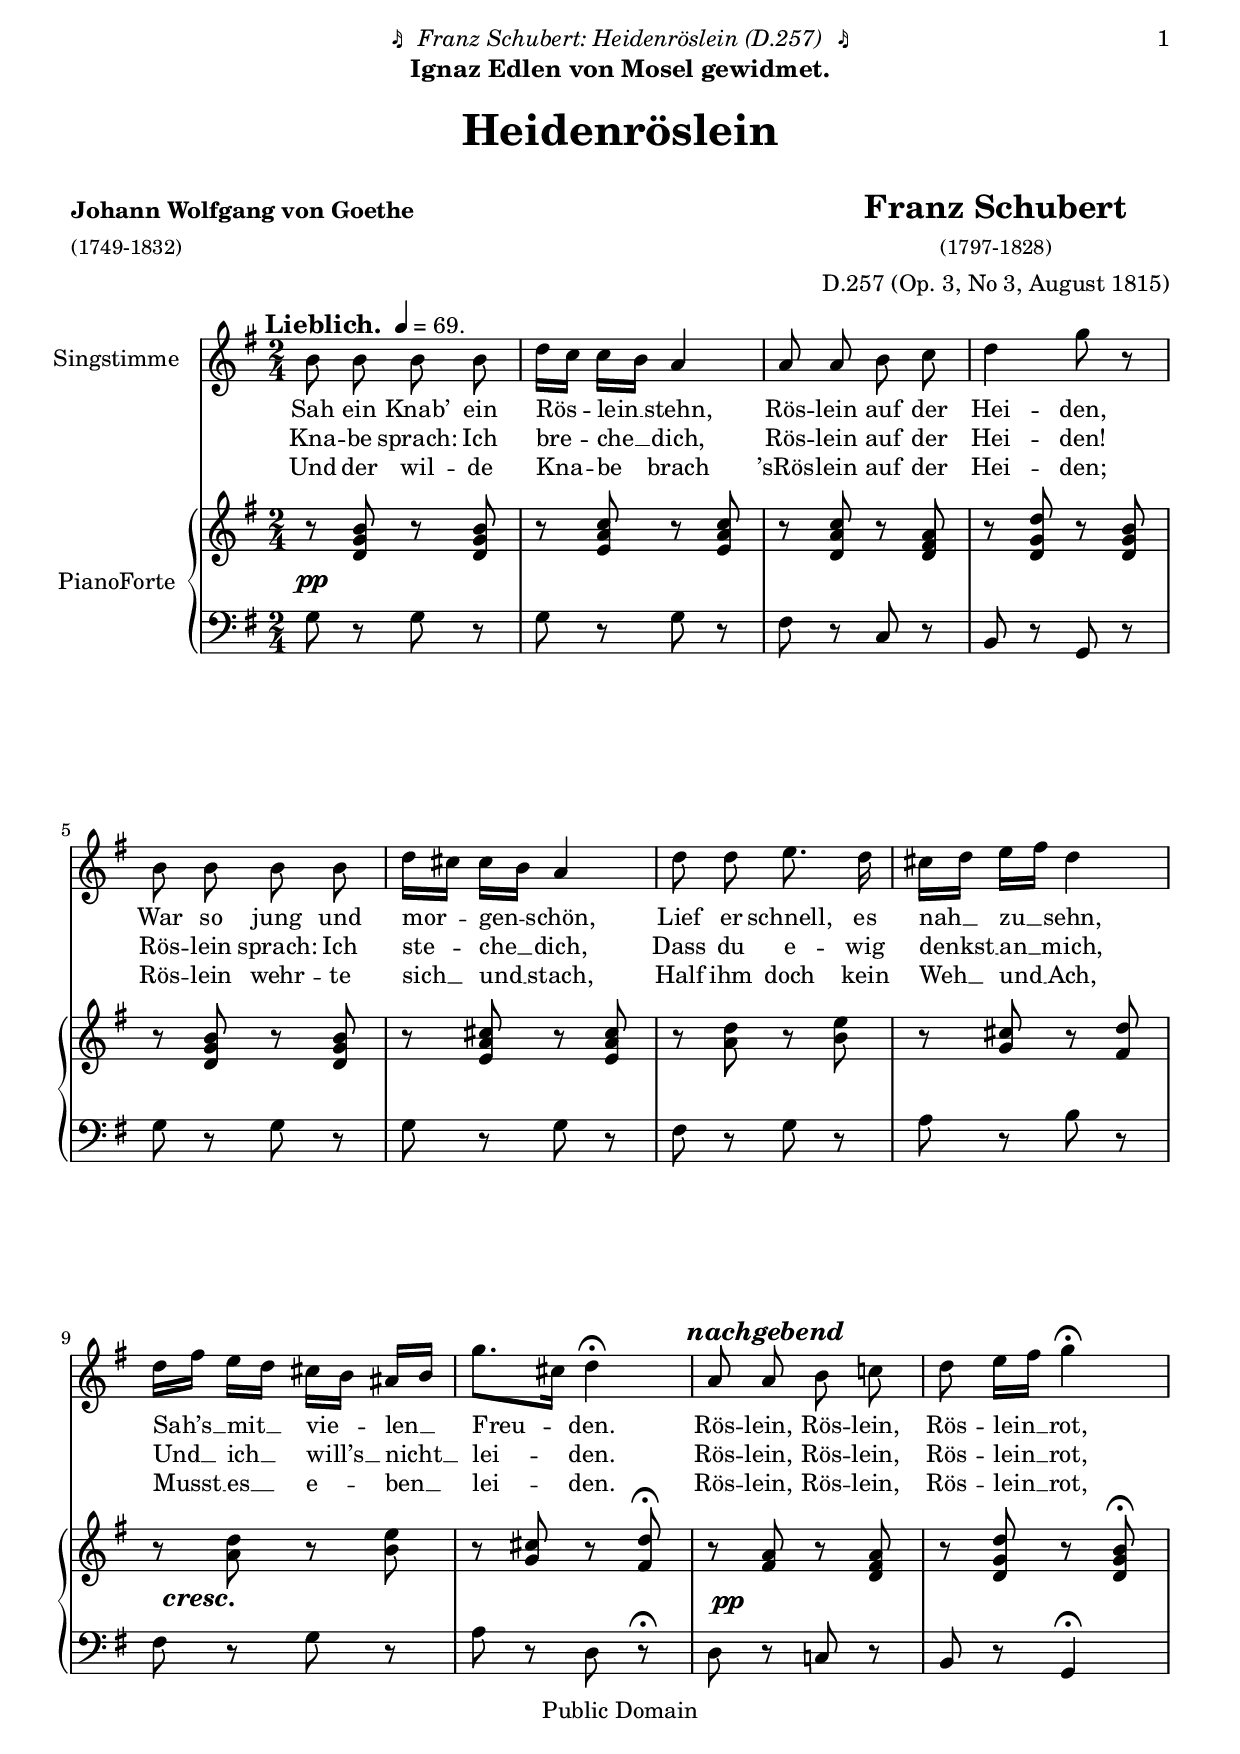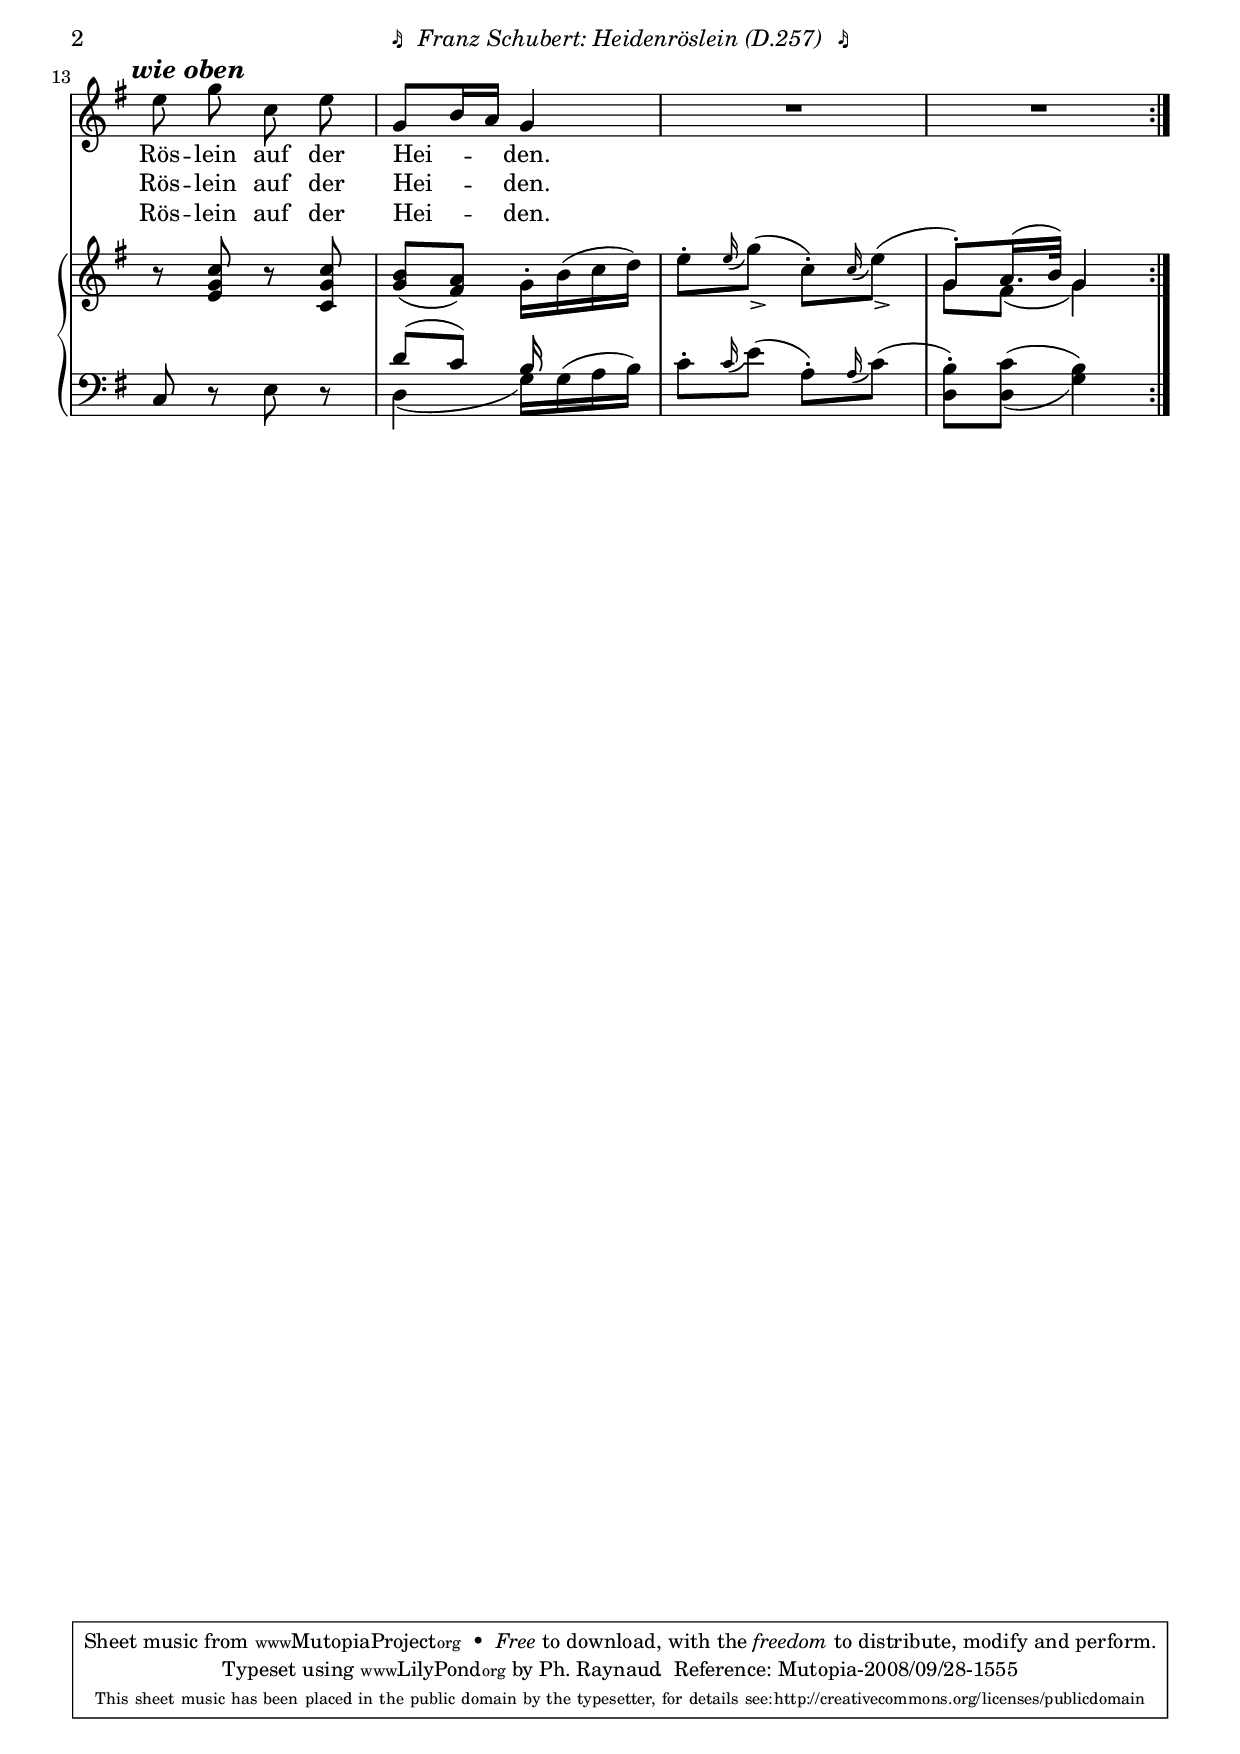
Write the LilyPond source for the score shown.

%%%%%%%%%%%%%%%%%%%%%%%%%%%%%%%%%%%%%%%%%%%%%%%%%%%%%%%%%%%%%%%%%%%%%%%%%%%%%%%%%%%%%%%%%%%%%%%%%%%%%%%%%%%%%%%%%%%%%%%%
%
%                                        FICHIER SchubertF-D257-Heidenroeslein.ly
%
%%%%%%%%%%%%%%%%%%%%%%%%%%%%%%%%%%%%%%%%%%%%%%%%%%%%%%%%%%%%%%%%%%%%%%%%%%%%%%%%%%%%%%%%%%%%%%%%%%%%%%%%%%%%%%%%%%%%%%%%
%
%             FRANZ SCHUBERT: Gesang "Heidenröslein", für eine Singstimme mit Klavierbegleitung
%                                       AVEC SORTIES PARTITION ET MIDI SEPAREES
%                                                  
%%%%%%%%%%%%%%%%%%%%%%%%%%%%%%%%%%%%%%%%%%%%%%%%%%%%%%%%%%%%%%%%%%%%%%%%%%%%%%%%%%%%%%%%%%%%%%%%%%%%%%%%%%%%%%%%%%%%%%%%

\version "2.11.57"
\include "italiano.ly"

\paper {
%#(set-paper-size "a4")
%#(set-paper-size "letter")

line-width = 186\mm
#(define left-margin (/ (- paper-width  (* 186 mm)) 2))
 indent = 22\mm
 oddHeaderMarkup  = \markup \fill-line {
  " " { \italic "♫  Franz Schubert: Heidenröslein (D.257)  ♫" }  \fromproperty #'page:page-number-string }
 evenHeaderMarkup =  \markup \fill-line {
  \fromproperty #'page:page-number-string { \italic "♫  Franz Schubert: Heidenröslein (D.257)  ♫" } " " }
#(ly:set-option 'point-and-click #f)
}

\header {
 dedication = \markup \center-column { \fontsize #0.5 \bold "Ignaz Edlen von Mosel gewidmet." " " }
 title = \markup { \fontsize #1.5 "Heidenröslein" }
 subsubtitle = " "
 poet = \markup { \column {
  \line { \bold "Johann Wolfgang von Goethe" }
  \line { \small "(1749-1832)" } } }
 composer = \markup \center-column { \fontsize #3 \bold "Franz Schubert" \small "(1797-1828)" "D.257 (Op. 3, No 3, August 1815)" }
% MUTOPIA
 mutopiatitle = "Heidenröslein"
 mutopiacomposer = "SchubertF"
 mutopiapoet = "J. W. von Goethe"
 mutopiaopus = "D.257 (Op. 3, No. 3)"
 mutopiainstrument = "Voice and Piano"
 date = "1815"
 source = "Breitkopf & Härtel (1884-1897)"
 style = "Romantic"
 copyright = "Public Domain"
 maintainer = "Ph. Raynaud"
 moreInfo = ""
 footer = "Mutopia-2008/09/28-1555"
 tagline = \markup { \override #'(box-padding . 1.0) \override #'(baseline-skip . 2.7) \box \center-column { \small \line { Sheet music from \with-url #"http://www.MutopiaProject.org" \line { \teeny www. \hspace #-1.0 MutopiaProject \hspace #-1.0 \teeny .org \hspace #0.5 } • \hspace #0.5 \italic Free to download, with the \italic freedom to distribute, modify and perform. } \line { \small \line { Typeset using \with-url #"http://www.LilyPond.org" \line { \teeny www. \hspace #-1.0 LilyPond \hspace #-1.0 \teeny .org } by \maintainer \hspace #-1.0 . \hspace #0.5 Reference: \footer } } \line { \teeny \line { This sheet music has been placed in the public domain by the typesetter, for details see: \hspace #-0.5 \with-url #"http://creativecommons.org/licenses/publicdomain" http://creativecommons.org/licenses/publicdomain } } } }
}

%%%%%%%%%%%%%%%%%%%%%%%%%%%%%%%%%%%%%%%%%%%%%%%%%%%%%%%%%%%%%%%%%%%%%%%%%%%%%%%%%%%%%%%%%%%%%%%%%%%%%%%%%%%%%%%%%%%%%%%%
%
%                                           STRUCTURE GENERALE DU FICHIER
%
%  Les sorties Partition et Midi sont dissociées (le volume de la sortie Midi a été affiné).
%  Des "\break" ont été introduits pour unifier les deux formats de sortie PDF
%
%  -  IDENTIFICATEURS DE FONCTIONS
%  A. POÈME
%  B. CHANT: B1: Notes B2: dynamiques
%  C. PIANO: C1: Notes PIANO HAUT  C2: Notes PIANO BAS  C3: Dynamiques partition  C4: Dynamiques midi
%  D. SORTIE PARTITION
%  E. SORTIE MIDI
%
%%%%%%%%%%%%%%%%%%%%%%%%%%%%%%%%%%%%%%%%%%%%%%%%%%%%%%%%%%%%%%%%%%%%%%%%%%%%%%%%%%%%%%%%%%%%%%%%%%%%%%%%%%%%%%%%%%%%%%%%

%%%%%%%%%%%%%%%%%%%%%%%%%%%%%%%%%%%%%%%%%%%%%%%%%%%%%%%%%%%%%%%%%%%%%%%%%%%%%%%%%%%%%%%%%%%%%%%%%%%%%%%%%%%%%%%%%%%%%%%%
%                                           IDENTIFICATEURS DE FONCTIONS
%%%%%%%%%%%%%%%%%%%%%%%%%%%%%%%%%%%%%%%%%%%%%%%%%%%%%%%%%%%%%%%%%%%%%%%%%%%%%%%%%%%%%%%%%%%%%%%%%%%%%%%%%%%%%%%%%%%%%%%%

%----- TEMPI
TEMPOBASE = \tempo 4=69
TEMPORIT  = \tempo 4=35
TEMPOFIN  = \tempo 4=60
%----- TONALITÉS ET MESURES
KEY   = { \key sol \major }
TIME  = { \time 2/4 }
%----- MOUVEMENT
MOVEMENT = \markup {
  { \bold \large { \hspace #-4.0 "Lieblich. " } }
  { \smaller \general-align #Y #DOWN \note #"4" #1 = 69. }
}
%----- INSTRUMENTS
ICHANT = {
 \set Staff.midiInstrument = "oboe"
 \set Staff.midiMinimumVolume = #0
 \set Staff.midiMaximumVolume = #1
}
IPIANOHAUT = {
 \set Staff.midiInstrument = "acoustic grand"
 \set Staff.midiMinimumVolume = #0
 \set Staff.midiMaximumVolume = #0.8
}
IPIANOBAS = {
 \set Staff.midiInstrument = "bright acoustic"
 \set Staff.midiMinimumVolume = #0
 \set Staff.midiMaximumVolume = #0.9
}
%----- CRESCENDO et MARKUP
CRESCM     = \markup { \large \bold \italic "cresc." }
NACHGEBEND = \markup { \large \bold \italic { \hspace #-2 "nachgebend" } }
WIEOBEN    = \markup { \large \bold \italic { \hspace #-2 "wie oben" } }
%----- DYNAMIQUE SPECIALE
SFORZATO = \markup { \musicglyph #"scripts.sforzato" }
%----- REPOSITIONNEMENT DES DYNAMIQUES
DYNEXO =
 #(define-music-function (parser location beg-end) (pair?)
 #{ \once \override DynamicText #'extra-offset = #$beg-end #})
%----- REPOSITIONNEMENT DES MARKUP
TSCREXO =
 #(define-music-function (parser location beg-end) (pair?)
 #{ \override TextScript #'extra-offset = #$beg-end #})

%%%%%%%%%%%%%%%%%%%%%%%%%%%%%%%%%%%%%%%%%%%%%%%%%%%%%%%%%%%%%%%%%%%%%%%%%%%%%%%%%%%%%%%%%%%%%%%%%%%%%%%%%%%%%%%%%%%%%%%%
%                                           A. POEME
%%%%%%%%%%%%%%%%%%%%%%%%%%%%%%%%%%%%%%%%%%%%%%%%%%%%%%%%%%%%%%%%%%%%%%%%%%%%%%%%%%%%%%%%%%%%%%%%%%%%%%%%%%%%%%%%%%%%%%%%

poemeA = \lyricmode {
\set fontSize = #-.5
Sah ein Knab’ ein Rös -- lein __ stehn,
Rös -- lein auf der Hei -- den,
War so jung und mor -- gen -- schön,
Lief er schnell, es nah __ zu __ sehn,
Sah’s __ mit __ vie -- len __ Freu -- den.
Rös -- lein, Rös -- lein, Rös -- lein __ rot,
Rös -- lein auf der Hei -- den.
}

poemeB = \lyricmode {
\set fontSize = #-.5

Kna -- be sprach: Ich bre -- che __ dich,
Rös -- lein auf der Hei -- den!
Rös -- lein sprach: Ich ste -- che __ dich,
Dass du e -- wig denkst __ an __ mich,
Und __ ich __ will’s __ nicht __ lei -- den.
Rös -- lein, Rös -- lein, Rös -- lein __ rot,
Rös -- lein auf der Hei -- den.
}

poemeC = \lyricmode {
\set fontSize = #-.5

Und der wil -- de Kna -- be brach
’sRös -- lein auf der Hei -- den;
Rös -- lein wehr -- te sich __ und __ stach,
Half ihm doch kein Weh __ und __ Ach,
Musst __ es __ e -- ben __ lei -- den.
Rös -- lein, Rös -- lein, Rös -- lein __ rot,
Rös -- lein auf der Hei -- den.
}


%%%%%%%%%%%%%%%%%%%%%%%%%%%%%%%%%%%%%%%%%%%%%%%%%%%%%%%%%%%%%%%%%%%%%%%%%%%%%%%%%%%%%%%%%%%%%%%%%%%%%%%%%%%%%%%%%%%%%%%%
%                                           B1. CHANT : NOTES
%%%%%%%%%%%%%%%%%%%%%%%%%%%%%%%%%%%%%%%%%%%%%%%%%%%%%%%%%%%%%%%%%%%%%%%%%%%%%%%%%%%%%%%%%%%%%%%%%%%%%%%%%%%%%%%%%%%%%%%%

chant = \relative do'' {
%--- 1
si8 si si si
re16[ do] do[ si] la4
la8 la si do
re4 sol8 r
%--- 5
si,8 si si si
re16[ dod] dod[ si] la4
re8 re mi8. re16
dod16[ re] mi[ fad] re4
re16[ fad] mi[ re] dod[ si] lad[ si]
sol'8.[ dod,16] re4\fermata
%--- 11
la8 la si do!
re8 mi16[ fad] sol4\fermata
mi8 sol do, mi
sol,[ si16 la] sol4
R2*2
\bar ":|"
}

chantPart = { \chant }
chantMidi = \repeat unfold 3 { \chant }

%%%%%%%%%%%%%%%%%%%% RÉSUMÉ PARTITION
notePartChant = {
 \clef treble
 \KEY \TIME
 \set autoBeaming = ##f
 s1*0 ^\MOVEMENT
 \set Staff.instrumentName = "Singstimme "
 \chantPart
}

%%%%%%%%%%%%%%%%%%%% RÉSUMÉ MIDI
noteMidiChant = {
 \KEY \TIME
 \ICHANT
 \chantMidi
}


%%%%%%%%%%%%%%%%%%%%%%%%%%%%%%%%%%%%%%%%%%%%%%%%%%%%%%%%%%%%%%%%%%%%%%%%%%%%%%%%%%%%%%%%%%%%%%%%%%%%%%%%%%%%%%%%%%%%%%%%
%                                           B2. CHANT : DYNAMIQUES PARTITION
%%%%%%%%%%%%%%%%%%%%%%%%%%%%%%%%%%%%%%%%%%%%%%%%%%%%%%%%%%%%%%%%%%%%%%%%%%%%%%%%%%%%%%%%%%%%%%%%%%%%%%%%%%%%%%%%%%%%%%%%

%%%%%%%%%%%%%%%%%%%% PARTITION
dynPartChant = {
\dynamicUp
%--- 1
s2*10
%--- 11
s2^\NACHGEBEND
s2
s2^\WIEOBEN
s2*3
}


%%%%%%%%%%%%%%%%%%%%%%%%%%%%%%%%%%%%%%%%%%%%%%%%%%%%%%%%%%%%%%%%%%%%%%%%%%%%%%%%%%%%%%%%%%%%%%%%%%%%%%%%%%%%%%%%%%%%%%%%
%                                           C1. PIANO HAUT : NOTES
%%%%%%%%%%%%%%%%%%%%%%%%%%%%%%%%%%%%%%%%%%%%%%%%%%%%%%%%%%%%%%%%%%%%%%%%%%%%%%%%%%%%%%%%%%%%%%%%%%%%%%%%%%%%%%%%%%%%%%%%

pianoHaut = \relative do' {
%--- 1
r8 <re sol si> r <re sol si> 
r8 <mi la do> r <mi la do> 
r8 <re la' do> r <re fad la> 
r8 <re sol re'> r <re sol si> 
%--- 5
r8 <re sol si> r <re sol si> 
r8 <mi la dod> r <mi la dod> 
r8 <la re> r <si mi>
r8 <sol dod> r <fad re'>
r8 <la re> r <si mi>
r8 <sol dod> r <fad re'>\fermata
%--- 11
r8 <fad la> r <re fad la> 
r8 <re sol re'> r <re sol si>\fermata
r8 <mi sol do> r <do sol' do>
<sol' si>8([ <fad la>]) sol16-.[ si( do re)]
%--- 15-16
<< { \stemDown mi8-.[ \stemUp \slurDown \appoggiatura mi16 \stemDown \slurUp sol8]( do,8-.)[
     \stemUp \slurDown \appoggiatura do16 \stemDown \slurUp mi8]( | \stemUp sol,8-.)[ la16.( si32)] sol4 } 
\\ { s2 | sol8[ fad]( sol4) } >> 
}

%%%%%%%%%%%%%%%%%%%% RÉSUMÉ PARTITION
notePartPianoHaut = {
 \clef treble
 \KEY \TIME
% \set autoBeaming = ##f
 \pianoHaut
}

%%%%%%%%%%%%%%%%%%%% RÉSUMÉ MIDI
noteMidiPianoHaut = {
 \KEY \TIME
 \IPIANOHAUT
 \repeat unfold 3 { \pianoHaut }
}


%%%%%%%%%%%%%%%%%%%%%%%%%%%%%%%%%%%%%%%%%%%%%%%%%%%%%%%%%%%%%%%%%%%%%%%%%%%%%%%%%%%%%%%%%%%%%%%%%%%%%%%%%%%%%%%%%%%%%%%%
%                                           C2. PIANO BAS : NOTES
%%%%%%%%%%%%%%%%%%%%%%%%%%%%%%%%%%%%%%%%%%%%%%%%%%%%%%%%%%%%%%%%%%%%%%%%%%%%%%%%%%%%%%%%%%%%%%%%%%%%%%%%%%%%%%%%%%%%%%%%

pianoBas = \relative do' {
%--- 1
sol8 r sol r
sol8 r sol r
fad8 r do r
si8 r sol r
%--- 5
sol'8 r sol r
sol8 r sol r
fad8 r sol r
la8 r si r
fad8 r sol r
la8 r re, r^\fermataMarkup
%--- 11
re8 r do! r
si r sol4^\fermataMarkup
do8 r mi r
<< { re'8([ do]) si16 s8. } \\ { re,4( sol16)[ sol^( la si)] } >>
do8-.[ \appoggiatura do16 mi8]( la,-.)[ \appoggiatura la16 do8](
<re, si'>8-.)[ \set doubleSlurs = ##t <re do'>]( <sol si>4) \set doubleSlurs = ##f
}

%%%%%%%%%%%%%%%%%%%% RÉSUMÉ PARTITION
notePartPianoBas = {
 \clef bass
 \KEY \TIME
% \set autoBeaming = ##f
 \pianoBas
}

%%%%%%%%%%%%%%%%%%%% RÉSUMÉ MIDI
noteMidiPianoBas = {
 \KEY \TIME
 \IPIANOBAS
 \repeat unfold 3 { \pianoBas }
}


%%%%%%%%%%%%%%%%%%%%%%%%%%%%%%%%%%%%%%%%%%%%%%%%%%%%%%%%%%%%%%%%%%%%%%%%%%%%%%%%%%%%%%%%%%%%%%%%%%%%%%%%%%%%%%%%%%%%%%%%
%                                           C3. PIANO : DYNAMIQUES POUR LA PARTITION
%%%%%%%%%%%%%%%%%%%%%%%%%%%%%%%%%%%%%%%%%%%%%%%%%%%%%%%%%%%%%%%%%%%%%%%%%%%%%%%%%%%%%%%%%%%%%%%%%%%%%%%%%%%%%%%%%%%%%%%%

dynPartPiano = { 
\TSCREXO #'(1 . 1)
%--- 1
s2\pp
s2*7
%--- 9
s2-\CRESCM
s2
%--- 11
\DYNEXO #'(1 . 0) s2\pp
s2*3
s8 s8-\SFORZATO s8 s8-\SFORZATO
s2
}

%%%%%%%%%%%%%%%%%%%%%%%%%%%%%%%%%%%%%%%%%%%%%%%%%%%%%%%%%%%%%%%%%%%%%%%%%%%%%%%%%%%%%%%%%%%%%%%%%%%%%%%%%%%%%%%%%%%%%%%%
%                                           C4. PIANO : DYNAMIQUES POUR LE MIDI
%%%%%%%%%%%%%%%%%%%%%%%%%%%%%%%%%%%%%%%%%%%%%%%%%%%%%%%%%%%%%%%%%%%%%%%%%%%%%%%%%%%%%%%%%%%%%%%%%%%%%%%%%%%%%%%%%%%%%%%%

dynMidiPianoA = {
%--- 1
\TEMPOBASE s2\pp
s2*7
%--- 9
s2\cr
s4 \TEMPORIT s4\!\mf
%--- 11
\TEMPOBASE s2\pp
s4 \TEMPORIT s4
\TEMPOBASE s2*3
s4 \TEMPOFIN s4
}

dynMidiPiano = \repeat unfold 3 { \dynMidiPianoA }

%%%%%%%%%%%%%%%%%%%%%%%%%%%%%%%%%%%%%%%%%%%%%%%%%%%%%%%%%%%%%%%%%%%%%%%%%%%%%%%%%%%%%%%%%%%%%%%%%%%%%%%%%%%%%%%%%%%%%%%%
%                                           D. SORTIE PARTITION SEULE
%%%%%%%%%%%%%%%%%%%%%%%%%%%%%%%%%%%%%%%%%%%%%%%%%%%%%%%%%%%%%%%%%%%%%%%%%%%%%%%%%%%%%%%%%%%%%%%%%%%%%%%%%%%%%%%%%%%%%%%%

%{ --------------------
-------------------- %}

\score {
 <<
  \new Voice = "chant"  << \notePartChant \dynPartChant >>
  \new Lyrics \lyricsto "chant" \poemeA
  \new Lyrics \lyricsto "chant" \poemeB
  \new Lyrics \lyricsto "chant" \poemeC

  \new PianoStaff <<
   \set PianoStaff.instrumentName = "PianoForte "
   \new Staff = "pianoUp"    << \notePartPianoHaut >>
   \new Dynamics = "dynamics" \dynPartPiano
   \new Staff = "pianoDown"  << \notePartPianoBas >>
  >>
 >>

 \layout {
  \context {
   \Score
   \override SpacingSpanner #'spacing-increment = #1
  }
  \context {
   \type "Engraver_group"
   \name Dynamics
   \alias Voice % So that \CRESC works, for example.
   \consists "Output_property_engraver"

   \override VerticalAxisGroup #'minimum-Y-extent = #'(-0.5 . 0.5)
   \override DynamicLineSpanner #'Y-offset = #0

   \consists "Script_engraver"
   \consists "Dynamic_engraver"
   \consists "Text_engraver"
   \consists "Skip_event_swallow_translator"
   \consists "Axis_group_engraver"
  }
  \context {
   \PianoStaff
   \accepts Dynamics
  }
 }
}


%%%%%%%%%%%%%%%%%%%%%%%%%%%%%%%%%%%%%%%%%%%%%%%%%%%%%%%%%%%%%%%%%%%%%%%%%%%%%%%%%%%%%%%%%%%%%%%%%%%%%%%%%%%%%%%%%%%%%%%%
%                                           E. SORTIE MIDI SEULE
%%%%%%%%%%%%%%%%%%%%%%%%%%%%%%%%%%%%%%%%%%%%%%%%%%%%%%%%%%%%%%%%%%%%%%%%%%%%%%%%%%%%%%%%%%%%%%%%%%%%%%%%%%%%%%%%%%%%%%%%

%%%%%%%%%%%%%%%%%%%% SILENCE AVANT MIDI (IL Y A PARFOIS UN CRAQUEMENT À L'OUVERTURE D'UN FICHIER MIDI)
SILENCE = { \TIME s2 }

\score {
 <<
  \new Staff = "chant"      { \SILENCE << \noteMidiChant      \dynMidiPiano >> }
  \new Staff = "pianoUp"    { \SILENCE << \noteMidiPianoHaut  \dynMidiPiano >> }
  \new Staff = "pianoDown"  { \SILENCE << \noteMidiPianoBas   \dynMidiPiano >> }
 >>
 \midi { }
}

%%%%%%%%%%%%%%%%%%%%%%%%%%%%%%%%%%%%%%%%%%%%%%%%%%%%%%%%%%%%%%%%%%%%%%%%%%%%%%%%%%%%%%%%%%%%%%%%%%%%%%%%%%%%%%%%%%%%%%%%
%                                         FIN DU FICHIER SchubertF-D257-Heidenroeslein.ly
%%%%%%%%%%%%%%%%%%%%%%%%%%%%%%%%%%%%%%%%%%%%%%%%%%%%%%%%%%%%%%%%%%%%%%%%%%%%%%%%%%%%%%%%%%%%%%%%%%%%%%%%%%%%%%%%%%%%%%%%
